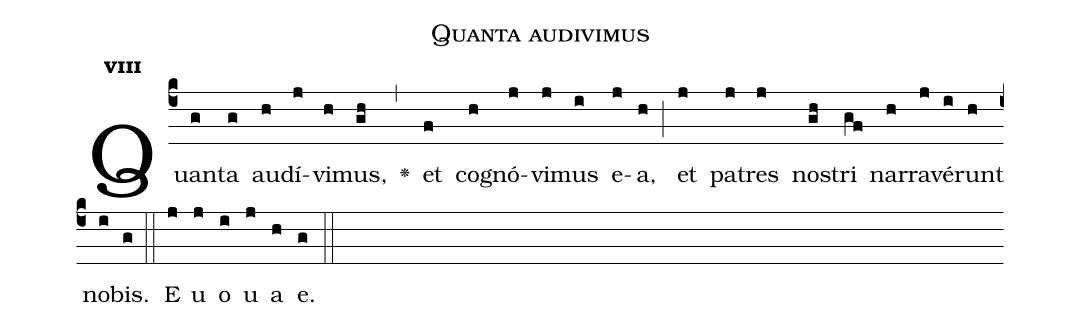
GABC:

name:Quanta audivimus;
office-part:Antiphona;
mode:8;
%%
initial-style: 1;
name: Quanta audivimus;
book: Vesperale Ambrosianum, p. 256;
occasion: Psalterium Hebdomada IV Feria V;
office-part: Officium Lectionis Ant 1;
user-notes: ;
commentary: ;
annotation: 8g;
centering-scheme: english;
fontsize: 12;
font: OFLSortsMillGoudy;
height: 11;
width: 4.5;
%%
(c4)Quan(g)ta(g) au(h)dí(j)vi(h)mus,(gh) <v>\greheightstar</v>(,) et(f) co(h)gnó(j)vi(j)mus(i) e(j)a,(h) (;) et(j) pa(j)tres(j) no(gh)stri(gf) nar(h)ra(j)vé(i)runt(h) no(i)bis.(g) (::)
E(j) u(j) o(i) u(j) a(h) e.(g) (::)
